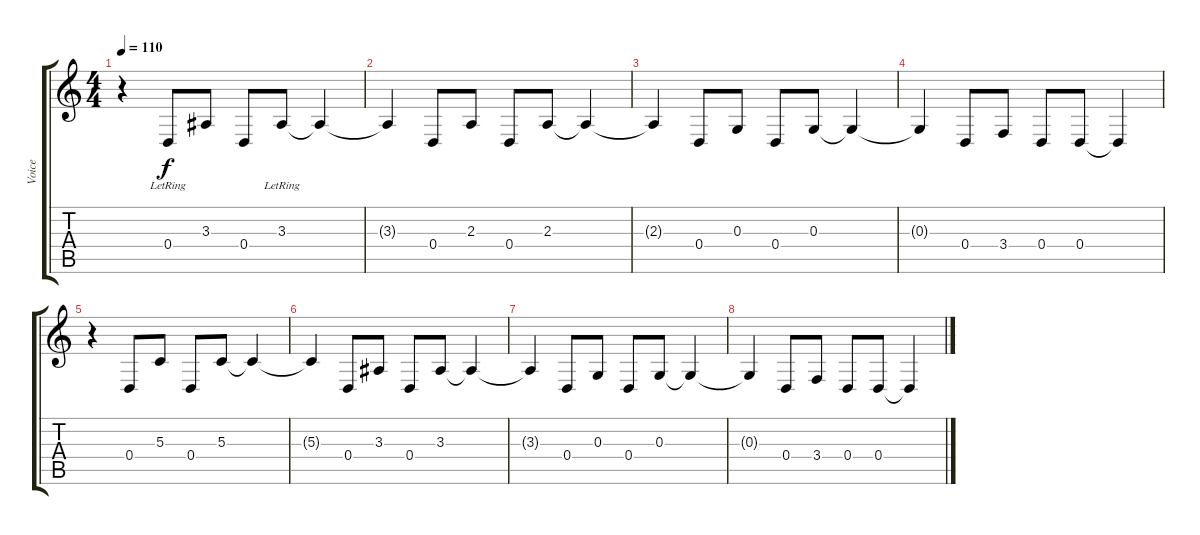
\track ("Voice" "Voice") {instrument viola}
\staff {score tabs}
\tuning (E4 B3 G3 D3 A2 E2) {hide}
\ts (4 4)
\tempo 110
\clef g2
\ks c
r.4{dy f} 0.4{lr}.8 3.3.8 0.4.8 3.3{lr}.8 3.3{t}.4 |
3.3{t}.4 0.4.8 2.3.8 0.4.8 2.3.8 2.3{t}.4 |
2.3{t}.4 0.4.8 0.3.8 0.4.8 0.3.8 0.3{t}.4 |
0.3{t}.4 0.4.8 3.4.8 0.4.8 0.4.8 0.4{t}.4 |
r.4 0.4.8 5.3.8 0.4.8 5.3.8 5.3{t}.4 |
5.3{t}.4 0.4.8 3.3.8 0.4.8 3.3.8 3.3{t}.4 |
3.3{t}.4 0.4.8 0.3.8 0.4.8 0.3.8 0.3{t}.4 |
0.3{t}.4 0.4.8 3.4.8 0.4.8 0.4.8 0.4{t}.4
